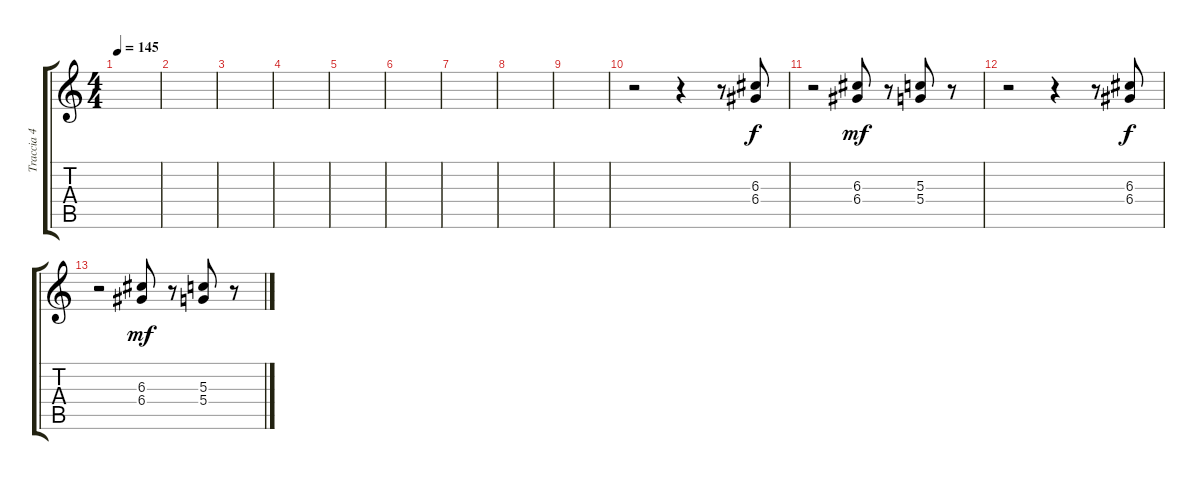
\track ("Traccia 4" "Traccia 4") {instrument distortionguitar}
\staff {score tabs}
\tuning (E4 B3 G3 D3 A2 E2) {hide}
\ts (4 4)
\tempo 145
\clef g2
\ks c
|
|
|
|
|
|
|
|
|
r.2 r.4 r.8 (6.3 6.4).8 |
r.2 (6.3 6.4).8{dy mf} r.8 (5.3 5.4).8 r.8 |
r.2 r.4 r.8 (6.3 6.4).8{dy f} |
r.2 (6.3 6.4).8{dy mf} r.8 (5.3 5.4).8 r.8
